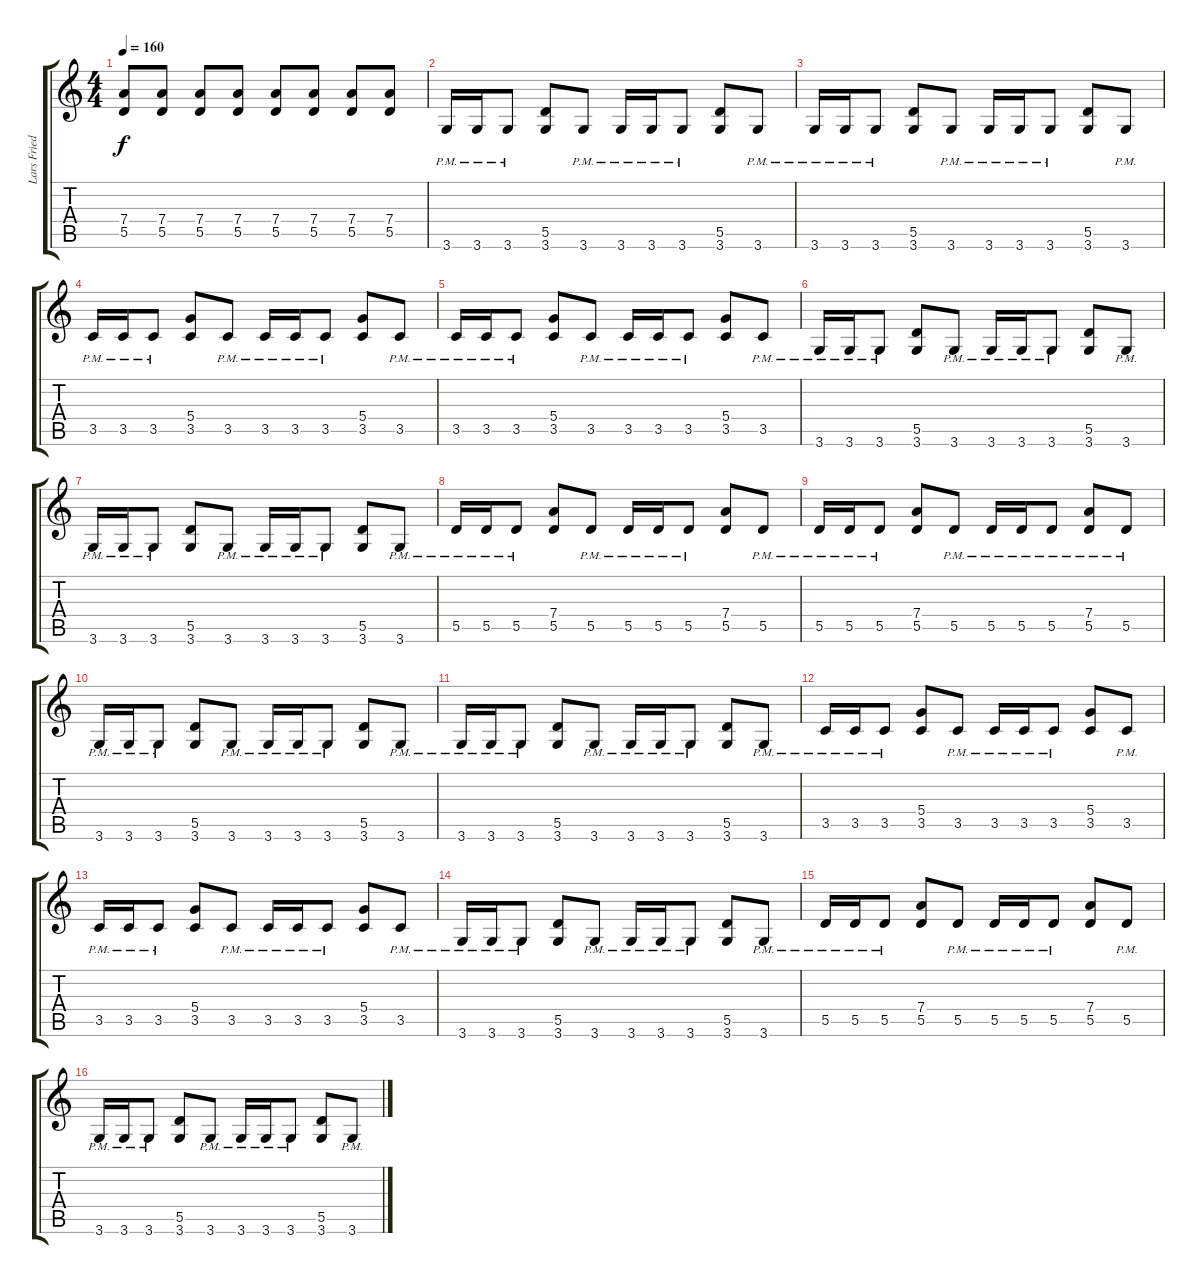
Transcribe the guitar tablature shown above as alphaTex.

\track ("Lars Friedriksen" "Lars Fried") {instrument distortionguitar}
\staff {score tabs}
\tuning (E4 B3 G3 D3 A2 E2) {hide}
\ts (4 4)
\tempo 160
\clef g2
\ks c
(7.4 5.5).8{dy f} (7.4 5.5).8 (7.4 5.5).8 (7.4 5.5).8 (7.4 5.5).8 (7.4 5.5).8 (7.4 5.5).8 (7.4 5.5).8 |
3.6{pm}.16 3.6{pm}.16 3.6{pm}.8 (5.5 3.6).8 3.6{pm}.8 3.6{pm}.16 3.6{pm}.16 3.6{pm}.8 (5.5 3.6).8 3.6{pm}.8 |
3.6{pm}.16 3.6{pm}.16 3.6{pm}.8 (5.5 3.6).8 3.6{pm}.8 3.6{pm}.16 3.6{pm}.16 3.6{pm}.8 (5.5 3.6).8 3.6{pm}.8 |
3.5{pm}.16 3.5{pm}.16 3.5{pm}.8 (5.4 3.5).8 3.5{pm}.8 3.5{pm}.16 3.5{pm}.16 3.5{pm}.8 (5.4 3.5).8 3.5{pm}.8 |
3.5{pm}.16 3.5{pm}.16 3.5{pm}.8 (5.4 3.5).8 3.5{pm}.8 3.5{pm}.16 3.5{pm}.16 3.5{pm}.8 (5.4 3.5).8 3.5{pm}.8 |
3.6{pm}.16 3.6{pm}.16 3.6{pm}.8 (5.5 3.6).8 3.6{pm}.8 3.6{pm}.16 3.6{pm}.16 3.6{pm}.8 (5.5 3.6).8 3.6{pm}.8 |
3.6{pm}.16 3.6{pm}.16 3.6{pm}.8 (5.5 3.6).8 3.6{pm}.8 3.6{pm}.16 3.6{pm}.16 3.6{pm}.8 (5.5 3.6).8 3.6{pm}.8 |
5.5{pm}.16 5.5{pm}.16 5.5{pm}.8 (7.4 5.5).8 5.5{pm}.8 5.5{pm}.16 5.5{pm}.16 5.5{pm}.8 (7.4 5.5).8 5.5{pm}.8 |
5.5{pm}.16 5.5{pm}.16 5.5{pm}.8 (7.4 5.5).8 5.5{pm}.8 5.5{pm}.16 5.5{pm}.16 5.5{pm}.8 (7.4 5.5{pm}).8 5.5{pm}.8 |
3.6{pm}.16 3.6{pm}.16 3.6{pm}.8 (5.5 3.6).8 3.6{pm}.8 3.6{pm}.16 3.6{pm}.16 3.6{pm}.8 (5.5 3.6).8 3.6{pm}.8 |
3.6{pm}.16 3.6{pm}.16 3.6{pm}.8 (5.5 3.6).8 3.6{pm}.8 3.6{pm}.16 3.6{pm}.16 3.6{pm}.8 (5.5 3.6).8 3.6{pm}.8 |
3.5{pm}.16 3.5{pm}.16 3.5{pm}.8 (5.4 3.5).8 3.5{pm}.8 3.5{pm}.16 3.5{pm}.16 3.5{pm}.8 (5.4 3.5).8 3.5{pm}.8 |
3.5{pm}.16 3.5{pm}.16 3.5{pm}.8 (5.4 3.5).8 3.5{pm}.8 3.5{pm}.16 3.5{pm}.16 3.5{pm}.8 (5.4 3.5).8 3.5{pm}.8 |
3.6{pm}.16 3.6{pm}.16 3.6{pm}.8 (5.5 3.6).8 3.6{pm}.8 3.6{pm}.16 3.6{pm}.16 3.6{pm}.8 (5.5 3.6).8 3.6{pm}.8 |
5.5{pm}.16 5.5{pm}.16 5.5{pm}.8 (7.4 5.5).8 5.5{pm}.8 5.5{pm}.16 5.5{pm}.16 5.5{pm}.8 (7.4 5.5).8 5.5{pm}.8 |
3.6{pm}.16 3.6{pm}.16 3.6{pm}.8 (5.5 3.6).8 3.6{pm}.8 3.6{pm}.16 3.6{pm}.16 3.6{pm}.8 (5.5 3.6).8 3.6{pm}.8
